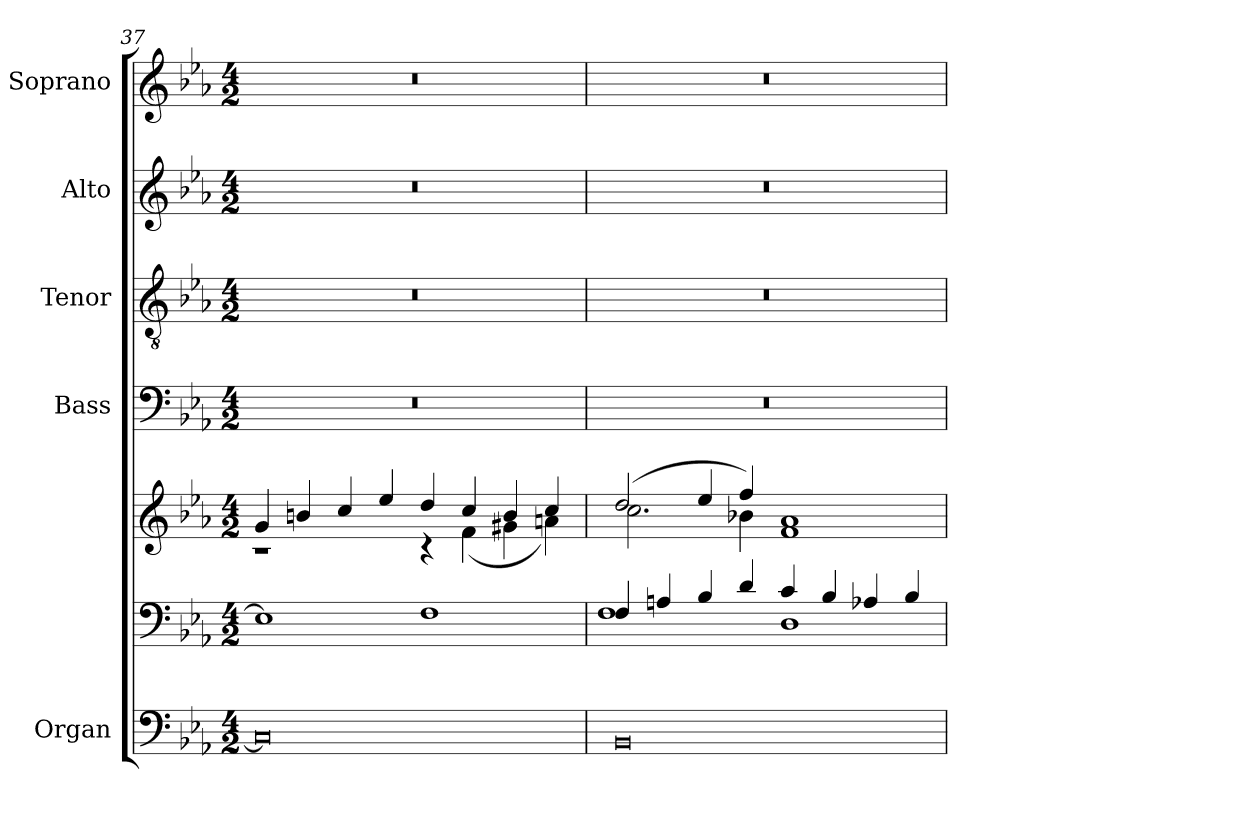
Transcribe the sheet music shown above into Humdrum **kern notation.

**kern	**kern	**kern	**kern	**kern	**kern	**kern
*part5	*part5	*part5	*part4	*part3	*part2	*part1
*staff7	*staff6	*staff5	*staff4	*staff3	*staff2	*staff1
*I"Organ	*	*	*I"Bass	*I"Tenor	*I"Alto	*I"Soprano
*	*	*	*	*	*	*I'Pno
*clefF4	*clefF4	*clefG2	*clefF4	*clefGv2	*clefG2	*clefG2
*k[b-e-a-]	*k[b-e-a-]	*k[b-e-a-]	*k[b-e-a-]	*k[b-e-a-]	*k[b-e-a-]	*k[b-e-a-]
*E-:	*E-:	*E-:	*E-:	*E-:	*E-:	*E-:
*M4/2	*M4/2	*M4/2	*M4/2	*M4/2	*M4/2	*M4/2
=37	=37	=37	=37	=37	=37	=37
*	*	*^	*	*	*	*
0C]	1E-]	4g/	1rc	0r	0r	0r	0r
.	.	4bn/	.	.	.	.	.
.	.	4cc/	.	.	.	.	.
.	.	4ee-/	.	.	.	.	.
.	1F	4dd/	4rc	.	.	.	.
.	.	4cc/	(4f\	.	.	.	.
.	.	4b/	4g#X\	.	.	.	.
.	.	4cc/	4an\)	.	.	.	.
!!LO:LB:g=z
=38	=38	=38	=38	=38	=38	=38	=38
*	*^	*	*	*	*	*	*
0BB-	4F/	1F	(2dd/	2.cc\	0r	0r	0r	0r
.	4An/	.	.	.	.	.	.	.
.	4B-/	.	4ee-/	.	.	.	.	.
.	4d/	.	4ff/)	4b-X\	.	.	.	.
.	4c/	1D	1a-	1f	.	.	.	.
.	4B-/	.	.	.	.	.	.	.
.	4A-X/	.	.	.	.	.	.	.
.	4B-/	.	.	.	.	.	.	.
*	*v	*v	*	*	*	*	*	*
*	*	*v	*v	*	*	*	*
=	=	=	=	=	=	=
*-	*-	*-	*-	*-	*-	*-
